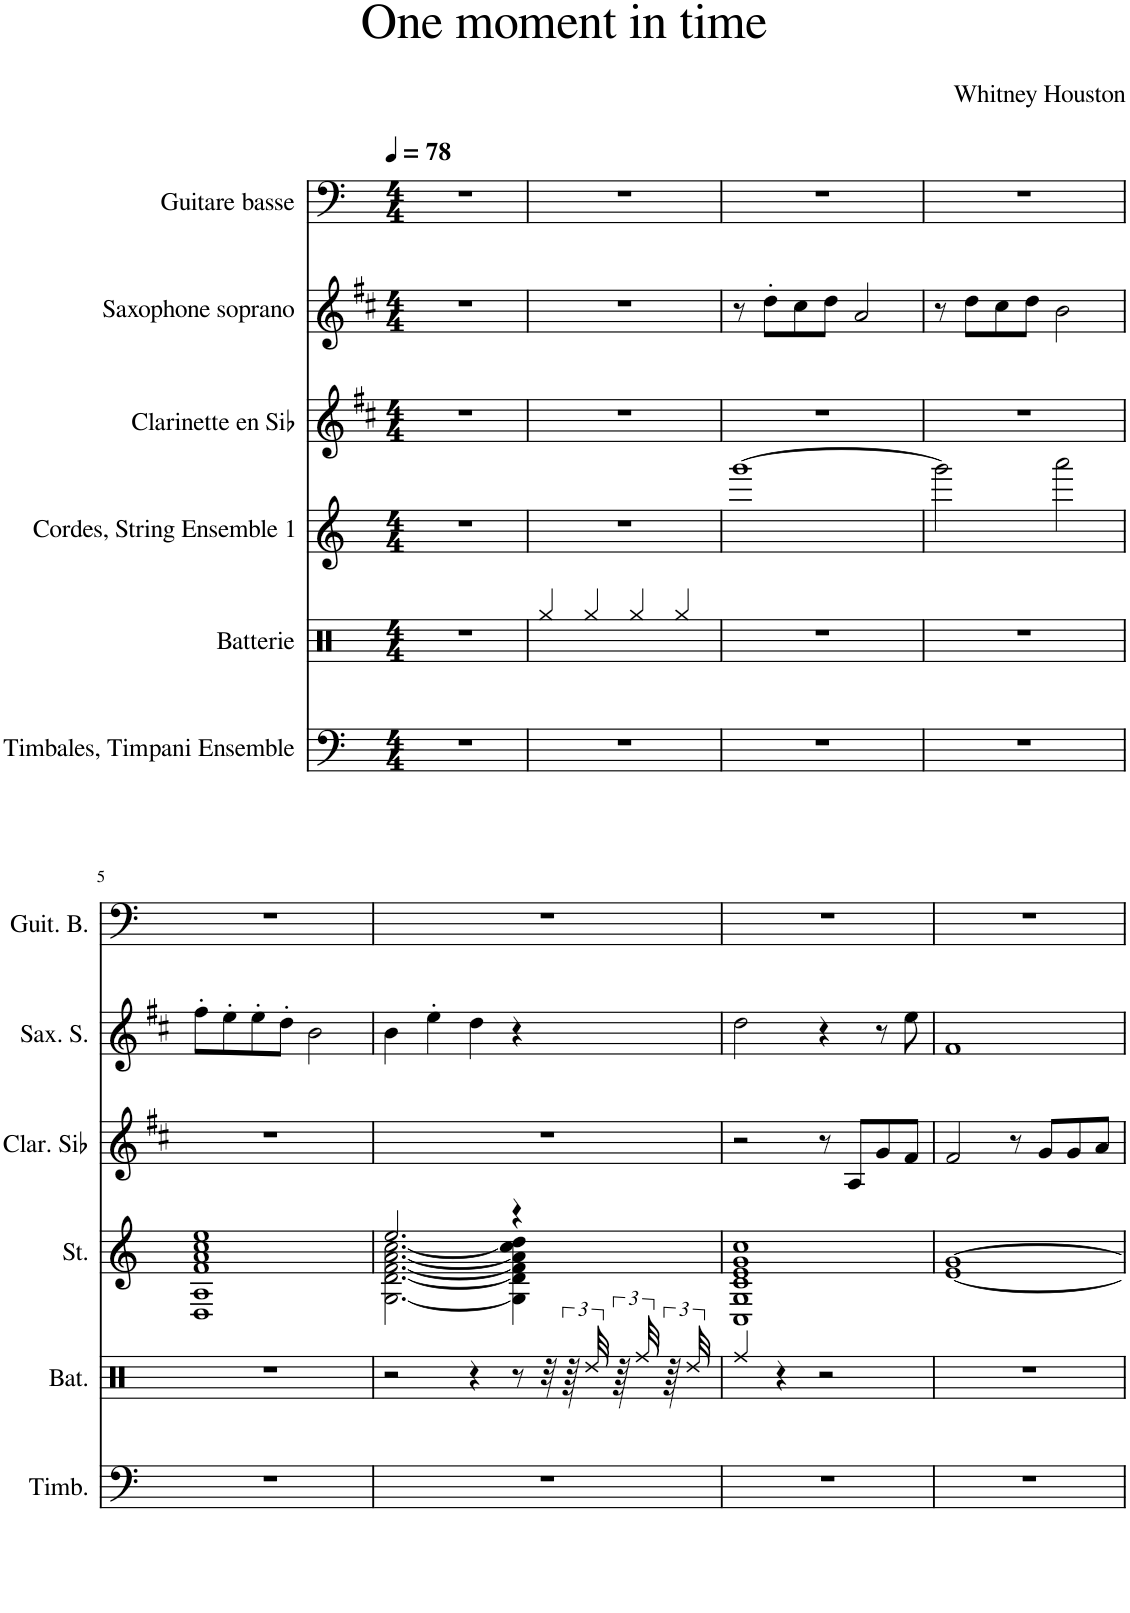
**kern	**kern	**kern	**kern	**kern	**kern
*part6	*part5	*part4	*part3	*part2	*part1
*staff6	*staff5	*staff4	*staff3	*staff2	*staff1
*I"Timbales, Timpani Ensemble	*I"Batterie	*I"Cordes, String Ensemble 1	*I"Clarinette en Sib	*I"Saxophone soprano	*I"Guitare basse
*I'Timb.	*I'Bat.	*I'St.	*I'Clar. Sib	*I'Sax. S.	*I'Guit. B.
*clefF4	*clefX	*clefG2	*clefG2	*clefG2	*clefF4
*	*	*	*Trd1c2	*Trd1c2	*Trd7c12
*k[]	*k[]	*k[]	*k[f#c#]	*k[f#c#]	*k[]
*M4/4	*M4/4	*M4/4	*M4/4	*M4/4	*M4/4
*MM78	*MM78	*MM78	*MM78	*MM78	*MM78
=1	=1	=1	=1	=1	=1
1r	1r	1r	1r	1r	1r
=2	=2	=2	=2	=2	=2
1r	4Rgg/	1r	1r	1r	1r
.	4Rgg/	.	.	.	.
.	4Rgg/	.	.	.	.
.	4Rgg/	.	.	.	.
=3	=3	=3	=3	=3	=3
1r	1r	[1ggg	1r	8r	1r
.	.	.	.	8dd'\L	.
.	.	.	.	8cc#\	.
.	.	.	.	8dd\J	.
.	.	.	.	2a/	.
=4	=4	=4	=4	=4	=4
1r	1r	2ggg\]	1r	8r	1r
.	.	.	.	8dd\L	.
.	.	.	.	8cc#\	.
.	.	.	.	8dd\J	.
.	.	2aaa\	.	2b\	.
!!LO:LB:g=z
=5	=5	=5	=5	=5	=5
1r	1r	1D 1A 1f 1a 1cc 1ee	1r	8ff#'\L	1r
.	.	.	.	8ee'\	.
.	.	.	.	8ee'\	.
.	.	.	.	8dd'\J	.
.	.	.	.	2b\	.
=6	=6	=6	=6	=6	=6
*	*	*^	*	*	*
1r	2r	2.ee/	[2.G\ [2.d\ [2.f\ [2.a\ [2.cc\	1r	4b\	1r
.	.	.	.	.	4ee'\	.
.	4r	.	.	.	4dd\	.
.	8r	4r	4G\] 4d\] 4f\] 4a\] 4cc\] 4dd\	.	4r	.
.	32r	.	.	.	.	.
.	96r	.	.	.	.	.
.	48Rdd/	.	.	.	.	.
.	96r	.	.	.	.	.
.	48Rff/	.	.	.	.	.
.	96r	.	.	.	.	.
.	48Rdd/	.	.	.	.	.
*	*	*v	*v	*	*	*
=7	=7	=7	=7	=7	=7
1r	4Rff/	1C 1G 1c 1e 1g 1cc	2r	2dd\	1r
.	4r	.	.	.	.
.	2r	.	8r	4r	.
.	.	.	8A/L	.	.
.	.	.	8g/	8r	.
.	.	.	8f#/J	8ee\	.
=8	=8	=8	=8	=8	=8
*	*	*^	*	*	*
1r	1r	[1g	[1e	2f#/	1f#	1r
.	.	.	.	8r	.	.
.	.	.	.	8g/L	.	.
.	.	.	.	8g/	.	.
.	.	.	.	8a/J	.	.
*	*	*v	*v	*	*	*
=	=	=	=	=	=
*-	*-	*-	*-	*-	*-
